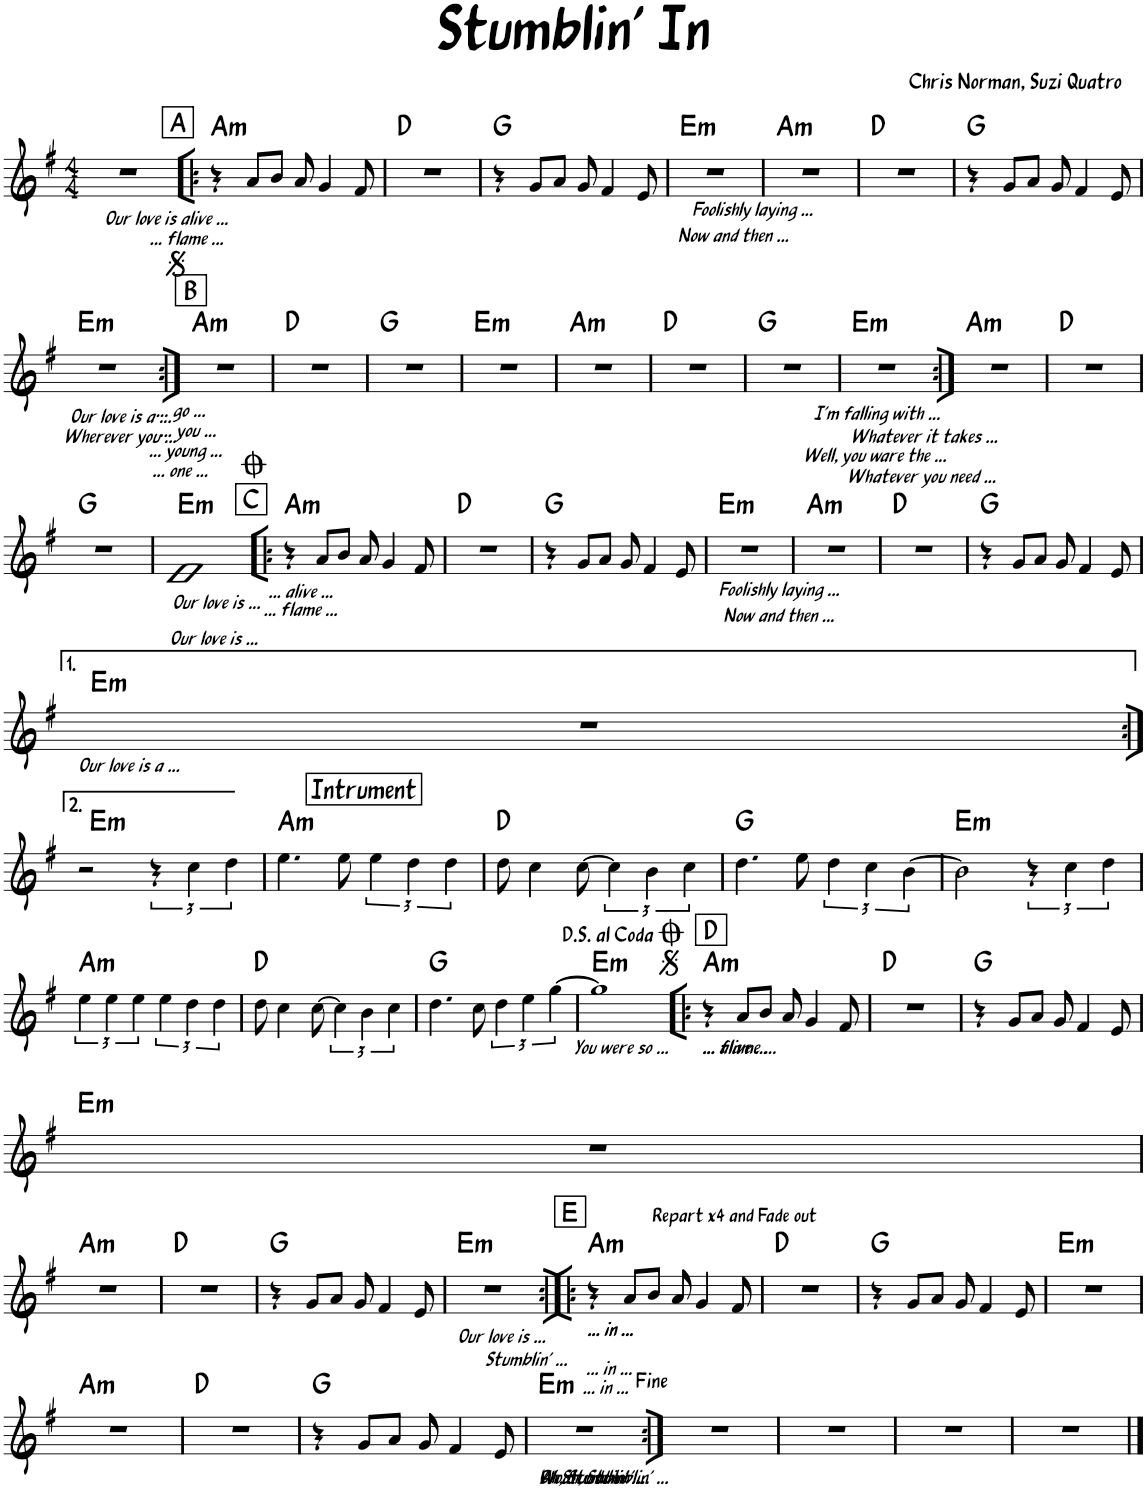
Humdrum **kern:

**kern	**harte
*part1	*part1
*staff1	*
*I"Piano	*
*I'Pno.	*
*clefG2	*
*k[f#]	*
*M4/4	*
=1	=1
!LO:TX:b:i:t=Our love is alive ...	!
!LO:TX:b:i:t=... flame ...	!
1r	.
!!LO:REH:place=s1:a:B:rj:fs=14:t=A
=2!|:	=2!|:
!	!LO:H:kt=m
4r	A:min
8a/L	.
8b/J	.
8a/	.
4g/	.
8f#/	.
=3	=3
1r	D:maj
=4	=4
4r	G:maj
8g/L	.
8a/J	.
8g/	.
4f#/	.
8e/	.
=5	=5
!LO:TX:b:i:t=Foolishly laying ...	!
!LO:TX:b:i:t=Now and then ...	!LO:H:kt=m
1r	E:min
=6	=6
!	!LO:H:kt=m
1r	A:min
=7	=7
1r	D:maj
=8	=8
4r	G:maj
8g/L	.
8a/J	.
8g/	.
4f#/	.
8e/	.
!!LO:LB:g=z
=9	=9
!LO:TX:b:i:t=Our love is a ...	!
!LO:TX:b:i:t=Wherever you ...	!LO:H:kt=m
1r	E:min
!!LO:REH:place=s1:a:B:rj:fs=14:t=B
=10:|!	=10:|!
!LO:TX:b:i:t=... go ...	!
!LO:TX:b:i:t=... you ...	!
!LO:TX:b:i:t=... young ...	!
!LO:TX:b:i:t=... one ...	!LO:H:kt=m
1r	A:min
=11	=11
1r	D:maj
=12	=12
1r	G:maj
=13	=13
!	!LO:H:kt=m
1r	E:min
=14	=14
!	!LO:H:kt=m
1r	A:min
=15	=15
1r	D:maj
=16	=16
1r	G:maj
=17	=17
!LO:TX:b:i:t=I'm falling with ...	!
!LO:TX:b:i:t=Whatever it takes ...	!
!LO:TX:b:i:t=Well, you ware the ...	!
!LO:TX:b:i:t=Whatever you need ...	!LO:H:kt=m
1r	E:min
=18:|!	=18:|!
!	!LO:H:kt=m
1r	A:min
=19	=19
1r	D:maj
!!LO:LB:g=z
=20	=20
1r	G:maj
=21	=21
!LO:TX:b:i:t=Our love is ...	!
!LO:TX:b:i:t=Our love is ...	!LO:H:kt=m
1e	E:min
!!LO:REH:place=s1:a:B:rj:fs=14:t=C
=22!|:	=22!|:
!LO:TX:b:i:t=... alive ...	!
!LO:TX:b:i:t=... flame ...	!LO:H:kt=m
4r	A:min
8a/L	.
8b/J	.
8a/	.
4g/	.
8f#/	.
=23	=23
1r	D:maj
=24	=24
4r	G:maj
8g/L	.
8a/J	.
8g/	.
4f#/	.
8e/	.
=25	=25
!LO:TX:b:i:t=Foolishly laying ...	!
!LO:TX:b:i:t=Now and then ...	!LO:H:kt=m
1r	E:min
=26	=26
!	!LO:H:kt=m
1r	A:min
=27	=27
1r	D:maj
=28	=28
4r	G:maj
8g/L	.
8a/J	.
8g/	.
4f#/	.
8e/	.
!!LO:LB:g=z
=29	=29
!LO:TX:b:i:t=Our love is a ...	!LO:H:kt=m
1r	E:min
!!LO:LB:g=z
=30:|!	=30:|!
!	!LO:H:kt=m
2r	E:min
6r	.
6cc\	.
6dd\	.
!!LO:REH:place=s1:a:B:rj:fs=14:t=Intrument
=31	=31
!	!LO:H:kt=m
4.ee\	A:min
8ee\	.
6ee\	.
6dd\	.
6dd\	.
=32	=32
8dd\	D:maj
4cc\	.
[8cc\	.
6cc\]	.
6b\	.
6cc\	.
=33	=33
4.dd\	G:maj
8ee\	.
6dd\	.
6cc\	.
[6b\	.
=34	=34
!	!LO:H:kt=m
2b\]	E:min
6r	.
6cc\	.
6dd\	.
!!LO:LB:g=z
=35	=35
!	!LO:H:kt=m
6ee\	A:min
6ee\	.
6ee\	.
6ee\	.
6dd\	.
6dd\	.
=36	=36
8dd\	D:maj
4cc\	.
[8cc\	.
6cc\]	.
6b\	.
6cc\	.
=37	=37
4.dd\	G:maj
8cc\	.
6dd\	.
6ee\	.
[6gg\	.
=38	=38
!LO:TX:b:i:t=You were so ...	!LO:H:kt=m
1gg]	E:min
!!LO:REH:place=s1:a:B:rj:fs=14:t=D
=39!|:	=39!|:
!LO:TX:b:i:t=... alive ...	!
!LO:TX:b:i:t=... flame ...	!LO:H:kt=m
4r	A:min
8a/L	.
8b/J	.
8a/	.
4g/	.
8f#/	.
=40	=40
1r	D:maj
=41	=41
4r	G:maj
8g/L	.
8a/J	.
8g/	.
4f#/	.
8e/	.
!!LO:LB:g=z
=42	=42
!	!LO:H:kt=m
1r	E:min
!!LO:LB:g=z
=43	=43
!	!LO:H:kt=m
1r	A:min
=44	=44
1r	D:maj
=45	=45
4r	G:maj
8g/L	.
8a/J	.
8g/	.
4f#/	.
8e/	.
=46	=46
!LO:TX:b:i:t=Our love is ...	!
!LO:TX:b:i:t=Stumblin' ...	!LO:H:kt=m
1r	E:min
!!LO:REH:place=s1:a:B:rj:fs=14:t=E
=47:|!|:	=47:|!|:
!LO:TX:a:t=Repart x4 and Fade out	!
!LO:TX:b:i:t=... in ...	!
!LO:TX:b:i:t=... in ...	!
!LO:TX:b:i:t=... in ...	!
!LO:TX:b:i:t=... in ...	!LO:H:kt=m
4r	A:min
8a/L	.
8b/J	.
8a/	.
4g/	.
8f#/	.
=48	=48
1r	D:maj
=49	=49
4r	G:maj
8g/L	.
8a/J	.
8g/	.
4f#/	.
8e/	.
=50	=50
!	!LO:H:kt=m
1r	E:min
!!LO:LB:g=z
=51	=51
!	!LO:H:kt=m
1r	A:min
=52	=52
1r	D:maj
=53	=53
4r	G:maj
8g/L	.
8a/J	.
8g/	.
4f#/	.
8e/	.
=54	=54
!LO:TX:b:i:t=Ah, Stumblin' ...	!
!LO:TX:b:i:t=Oh Stumblin' ...	!
!LO:TX:b:i:t=Woah, Stumblin' ...	!LO:H:kt=m
1r	E:min
=55:|!	=55:|!
1r	.
=56	=56
1r	.
=57	=57
1r	.
=58	=58
1r	.
==	==
*-	*-
